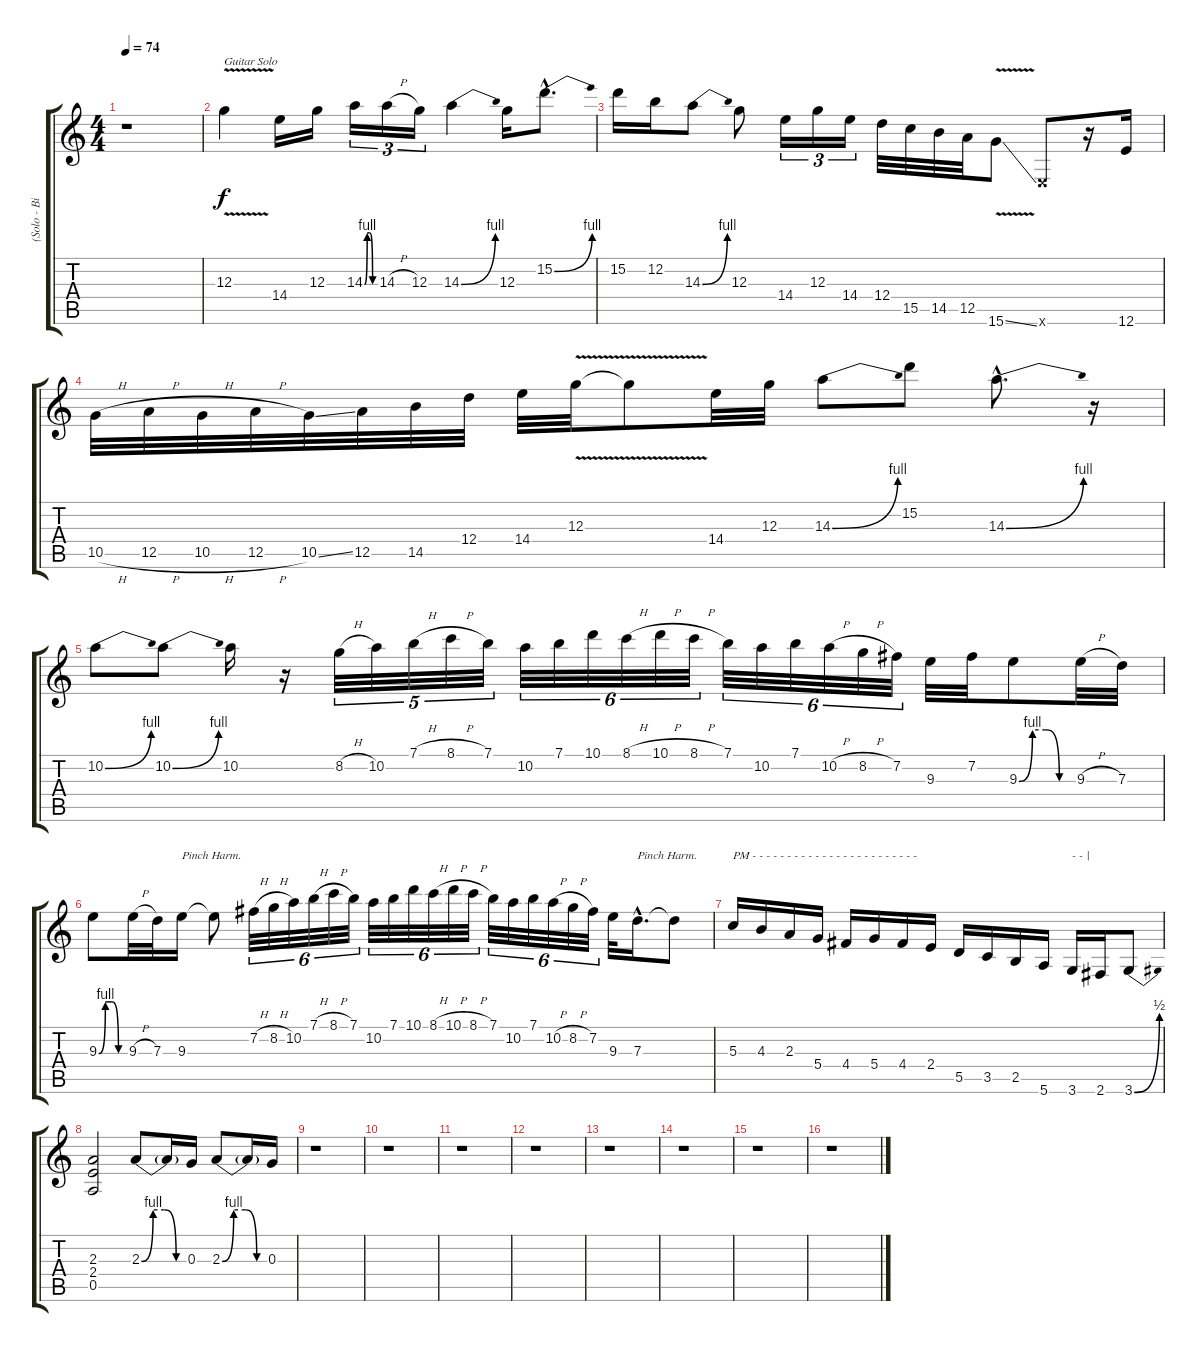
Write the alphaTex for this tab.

\track ("(Solo - Billy)" "(Solo - Bi") {instrument overdrivenguitar}
\staff {score tabs}
\tuning (E4 B3 G3 D3 A2 E2) {hide}
\ts (4 4)
\tempo 74
\clef g2
\ks c
r.1{dy f} |
12.3{v}.4{txt "Guitar Solo"} 14.4.16 12.3.16 14.3{be (custom 0 0 15 4 30 4 45 0 60 0)}.16{tu (3 2)} 14.3{h}.16{tu (3 2)} 12.3.16{tu (3 2)} 14.3{be (bend 0 0 60 4)}.4 12.3.16 15.2{be (bend 0 0 60 4) hac}.8{d} |
15.2.16 12.2.16 14.3{be (bend 0 0 60 4)}.8 12.3.8 14.4.16{tu (3 2)} 12.3.16{tu (3 2)} 14.4.16{tu (3 2)} 12.4.32 15.5.32 14.5.32 12.5.32 15.6{v ss}.8 0.6{x}.8 r.16 12.6.16 |
10.5{h}.32 12.5{h}.32 10.5{h}.32 12.5{h}.32 10.5{ss}.32 12.5.32 14.5.32 12.4.32 14.4.32 12.3{v}.32 12.3{t}.8 14.4.32 12.3.32 14.3{be (bend 0 0 60 4)}.8 15.2.8 14.3{be (bend 0 0 60 4) hac}.8{d} r.16 |
10.2{be (bend 0 0 60 4)}.8 10.2{be (bend 0 0 60 4)}.8 10.2.16 r.16 8.2{h}.32{tu (5 4)} 10.2.32{tu (5 4)} 7.1{h}.32{tu (5 4)} 8.1{h}.32{tu (5 4)} 7.1.32{tu (5 4)} 10.2.32{tu (6 4)} 7.1.32{tu (6 4)} 10.1.32{tu (6 4)} 8.1{h}.32{tu (6 4)} 10.1{h}.32{tu (6 4)} 8.1{h}.32{tu (6 4)} 7.1.32{tu (6 4)} 10.2.32{tu (6 4)} 7.1.32{tu (6 4)} 10.2{h}.32{tu (6 4)} 8.2{h}.32{tu (6 4)} 7.2.32{tu (6 4)} 9.3.32 7.2.32 9.3{be (custom 0 0 15 4 30 4 45 0 60 0)}.8 9.3{h}.32 7.3.32 |
9.3{be (custom 0 0 15 4 30 4 45 0 60 0)}.8 9.3{h}.32 7.3.32 9.3.16{txt "Pinch Harm."} 9.3{t}.8 7.2{h}.32{tu (6 4)} 8.2{h}.32{tu (6 4)} 10.2.32{tu (6 4)} 7.1{h}.32{tu (6 4)} 8.1{h}.32{tu (6 4)} 7.1.32{tu (6 4)} 10.2.32{tu (6 4)} 7.1.32{tu (6 4)} 10.1.32{tu (6 4)} 8.1{h}.32{tu (6 4)} 10.1{h}.32{tu (6 4)} 8.1{h}.32{tu (6 4)} 7.1.32{tu (6 4)} 10.2.32{tu (6 4)} 7.1.32{tu (6 4)} 10.2{h}.32{tu (6 4)} 8.2{h}.32{tu (6 4)} 7.2.32{tu (6 4)} 9.3.32 7.3{hac}.16{d txt "Pinch Harm."} 7.3{t}.8 |
5.3.16{txt "PM - - - - - - - - - - - - - - - - - - - - - - - -"} 4.3.16 2.3.16 5.4.16 4.4.16 5.4.16 4.4.16 2.4.16 5.5.16 3.5.16 2.5.16 5.6.16 3.6.16{txt "- - |"} 2.6.16 3.6{be (bend 0 0 60 2)}.8 |
(2.3 2.4 0.5).2 2.3{be (custom 0 0 15 4 30 4 45 0 60 0)}.8 2.3{t}.16 0.3.16 2.3{be (custom 0 0 15 4 30 4 45 0 60 0)}.8 2.3{t}.16 0.3.16 |
r.1 |
r.1 |
r.1 |
r.1 |
r.1 |
r.1 |
r.1 |
r.1
